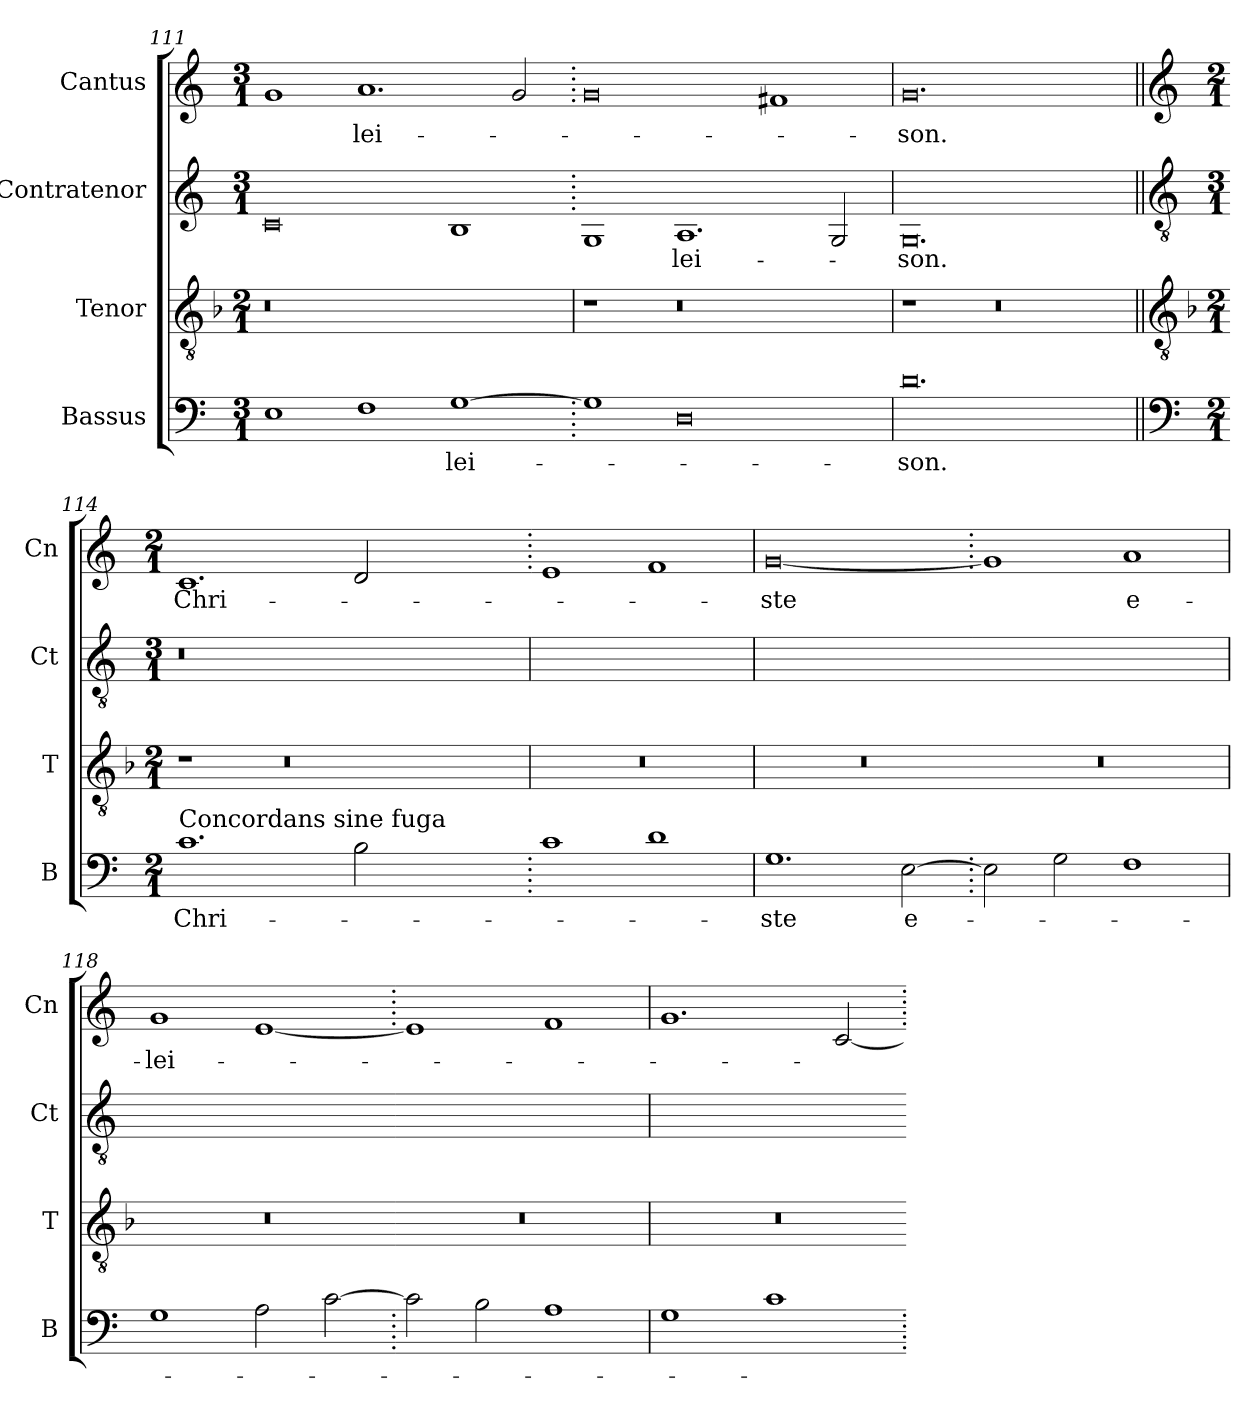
**kern	**text	**kern	**kern	**text	**kern	**text
*part4	*part4	*part3	*part2	*part2	*part1	*part1
*staff4	*staff4	*staff3	*staff2	*staff2	*staff1	*staff1
*I"Bassus	*	*I"Tenor	*I"Contratenor	*	*I"Cantus	*
*I'B	*	*I'T	*I'Ct	*	*I'Cn	*
*clefF4	*	*clefGv2	*clefG2	*	*clefG2	*
*k[]	*	*k[b-]	*k[]	*	*k[]	*
*M3/1	*	*M2/1	*M3/1	*	*M3/1	*
=111	=111	=111	=111	=111	=111	=111
1E	.	0r	0c	.	1g	.
1F	.	.	.	.	1.a	-lei-
[1G	-lei-	1ryy	1B	.	.	.
.	.	.	.	.	2g/	.
=112.	=112.	=112	=112.	=112.	=112.	=112.
1G]	.	1r	1G	.	0g	.
0D	.	0r	1.A	-lei-	.	.
.	.	.	.	.	1f#X	.
.	.	.	2G/	.	.	.
=113	=113	=113	=113	=113	=113	=113
0.d	-son.	1r	0.G	-son.	0.g	-son.
.	.	0r	.	.	.	.
!!LO:LB:g=z
=114||	=114||	=114||	=114||	=114||	=114||	=114||
*clefF4	*	*clefGv2	*clefGv2	*	*clefG2	*
*k[]	*	*k[b-]	*k[]	*	*k[]	*
*M2/1	*	*M2/1	*M3/1	*	*M2/1	*
!LO:TX:a:t=Concordans sine fuga	!	!	!	!	!	!
1.c	Chri-	1r	0r	.	1.c	Chri-
.	.	0r	.	.	.	.
2B\	.	.	.	.	2d/	.
1ryy	.	.	1ryy	.	1ryy	.
=115.	=115.	=115	=115	=115.	=115.	=115.
1c	.	0r	0r	.	1e	.
1d	.	.	.	.	1f	.
=116	=116	=116	=116	=116	=116	=116
1.G	-ste	0r	0r	.	[0g	-ste
[2E\	e-	.	.	.	.	.
=117.	=117.	=117	=117	=117.	=117.	=117.
2E\]	.	0r	0r	.	1g]	.
2G\	.	.	.	.	.	.
1F	.	.	.	.	1a	e-
=118	=118	=118	=118	=118	=118	=118
1G	.	0r	0r	.	1g	-lei-
2A\	.	.	.	.	[1e	.
[2c\	.	.	.	.	.	.
=119.	=119.	=119	=119	=119.	=119.	=119.
2c\]	.	0r	0r	.	1e]	.
2B\	.	.	.	.	.	.
1A	.	.	.	.	1f	.
=120	=120	=120	=120	=120	=120	=120
1G	.	0r	0r	.	1.g	.
1c	.	.	.	.	.	.
.	.	.	.	.	[2c/	.
=.	=.	=	=	=.	=.	=.
*-	*-	*-	*-	*-	*-	*-
